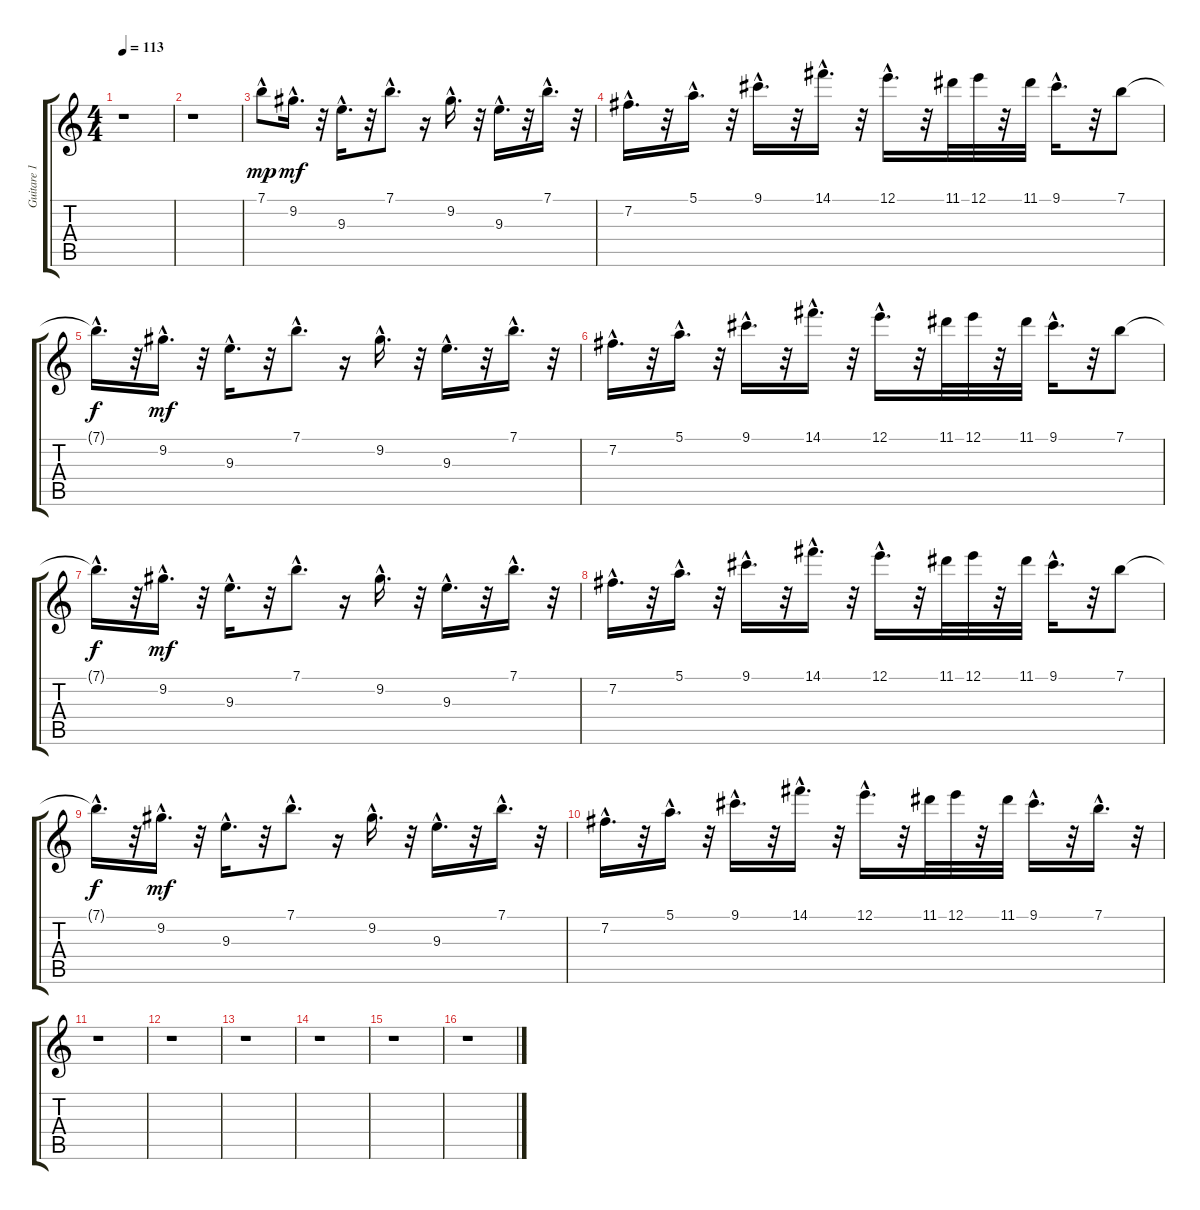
\track ("Guitare 1" "Guitare 1") {instrument acousticguitarnylon}
\staff {score tabs}
\tuning (E4 B3 G3 D3 A2 E2) {hide}
\ts (4 4)
\tempo 113
\clef g2
\ks c
r.1{dy mp instrument acousticguitarnylon} |
r.1 |
7.1{hac}.8 9.2{hac}.16{d dy mf} r.32 9.3{hac}.16{d} r.32 7.1{hac}.8{d} r.16 9.2{hac}.16{d} r.32 9.3{hac}.16{d} r.32 7.1{hac}.16{d} r.32 |
7.2{hac}.16{d} r.32 5.1{hac}.16{d} r.32 9.1{hac}.16{d} r.32 14.1{hac}.16{d} r.32 12.1{hac}.16{d} r.32 11.1.32 12.1.32 r.32 11.1.32 9.1{hac}.16{d} r.32 7.1.8 |
7.1{hac t}.16{d dy f} r.32 9.2{hac}.16{d dy mf} r.32 9.3{hac}.16{d} r.32 7.1{hac}.8{d} r.16 9.2{hac}.16{d} r.32 9.3{hac}.16{d} r.32 7.1{hac}.16{d} r.32 |
7.2{hac}.16{d} r.32 5.1{hac}.16{d} r.32 9.1{hac}.16{d} r.32 14.1{hac}.16{d} r.32 12.1{hac}.16{d} r.32 11.1.32 12.1.32 r.32 11.1.32 9.1{hac}.16{d} r.32 7.1.8 |
7.1{hac t}.16{d dy f} r.32 9.2{hac}.16{d dy mf} r.32 9.3{hac}.16{d} r.32 7.1{hac}.8{d} r.16 9.2{hac}.16{d} r.32 9.3{hac}.16{d} r.32 7.1{hac}.16{d} r.32 |
7.2{hac}.16{d} r.32 5.1{hac}.16{d} r.32 9.1{hac}.16{d} r.32 14.1{hac}.16{d} r.32 12.1{hac}.16{d} r.32 11.1.32 12.1.32 r.32 11.1.32 9.1{hac}.16{d} r.32 7.1.8 |
7.1{hac t}.16{d dy f} r.32 9.2{hac}.16{d dy mf} r.32 9.3{hac}.16{d} r.32 7.1{hac}.8{d} r.16 9.2{hac}.16{d} r.32 9.3{hac}.16{d} r.32 7.1{hac}.16{d} r.32 |
7.2{hac}.16{d} r.32 5.1{hac}.16{d} r.32 9.1{hac}.16{d} r.32 14.1{hac}.16{d} r.32 12.1{hac}.16{d} r.32 11.1.32 12.1.32 r.32 11.1.32 9.1{hac}.16{d} r.32 7.1{hac}.16{d} r.32 |
r.1 |
r.1 |
r.1 |
r.1 |
r.1 |
r.1
